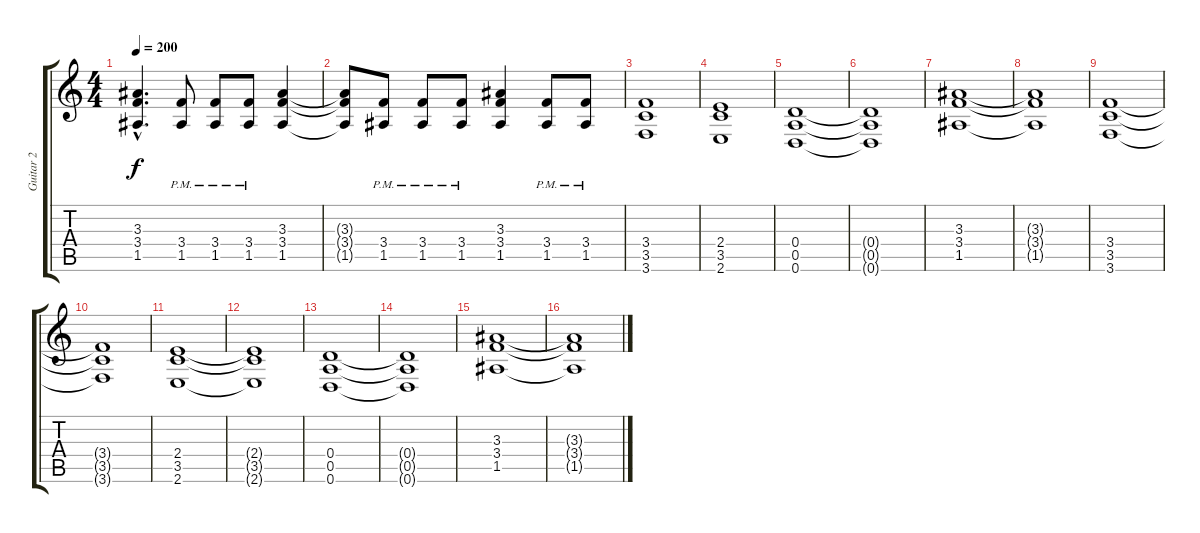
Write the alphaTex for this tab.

\track ("Guitar 2" "Guitar 2") {instrument distortionguitar}
\staff {score tabs}
\tuning (E4 B3 G3 D3 A2 D2) {hide}
\ts (4 4)
\tempo 200
\clef g2
\ks c
(3.3{hac} 3.4{hac} 1.5{hac}).4{d dy f} (3.4{pm} 1.5{pm}).8 (3.4{pm} 1.5{pm}).8 (3.4{pm} 1.5{pm}).8 (3.3 3.4 1.5).4 |
(3.3{t} 3.4{t} 1.5{t}).8 (3.4{pm} 1.5{pm}).8 (3.4{pm} 1.5{pm}).8 (3.4{pm} 1.5{pm}).8 (3.3 3.4 1.5).4 (3.4{pm} 1.5{pm}).8 (3.4{pm} 1.5{pm}).8 |
(3.4 3.5 3.6).1 |
(2.4 3.5 2.6).1 |
(0.4 0.5 0.6).1 |
(0.4{t} 0.5{t} 0.6{t}).1 |
(3.3 3.4 1.5).1 |
(3.3{t} 3.4{t} 1.5{t}).1 |
(3.4 3.5 3.6).1 |
(3.4{t} 3.5{t} 3.6{t}).1 |
(2.4 3.5 2.6).1 |
(2.4{t} 3.5{t} 2.6{t}).1 |
(0.4 0.5 0.6).1 |
(0.4{t} 0.5{t} 0.6{t}).1 |
(3.3 3.4 1.5).1 |
(3.3{t} 3.4{t} 1.5{t}).1
